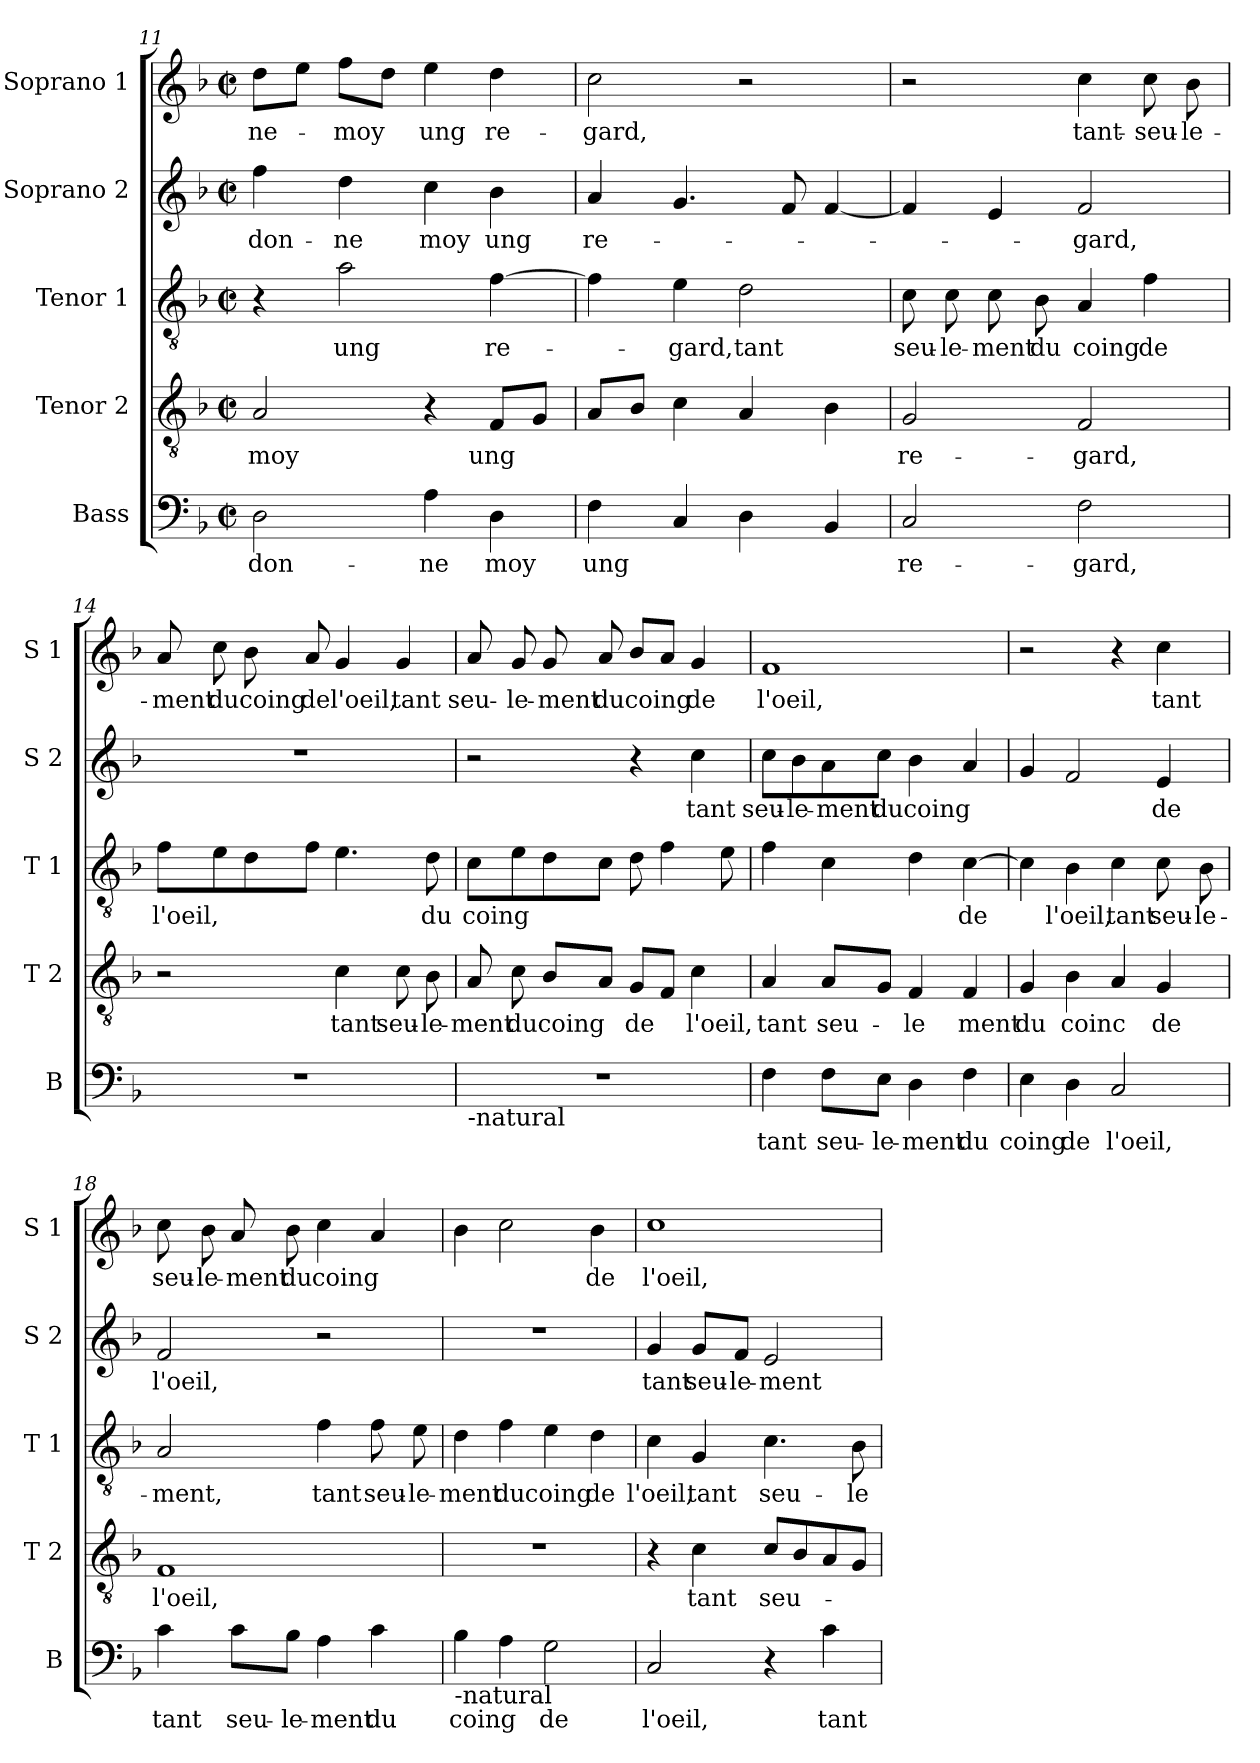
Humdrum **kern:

**kern	**text	**kern	**text	**kern	**text	**kern	**text	**kern	**text
*part5	*part5	*part4	*part4	*part3	*part3	*part2	*part2	*part1	*part1
*staff5	*staff5	*staff4	*staff4	*staff3	*staff3	*staff2	*staff2	*staff1	*staff1
*I"Bass	*	*I"Tenor 2	*	*I"Tenor 1	*	*I"Soprano 2	*	*I"Soprano 1	*
*I'B	*	*I'T 2	*	*I'T 1	*	*I'S 2	*	*I'S 1	*
!!LO:PB:g=z
*clefF4	*	*clefGv2	*	*clefGv2	*	*clefG2	*	*clefG2	*
*k[b-]	*	*k[b-]	*	*k[b-]	*	*k[b-]	*	*k[b-]	*
*F:	*	*F:	*	*F:	*	*F:	*	*F:	*
*M2/2	*	*M2/2	*	*M2/2	*	*M2/2	*	*M2/2	*
*met(c|)	*	*met(c|)	*	*met(c|)	*	*met(c|)	*	*met(c|)	*
=11	=11	=11	=11	=11	=11	=11	=11	=11	=11
2D\	don-	2A/	moy	4r	.	4ff\	don-	8dd\L	-ne-
.	.	.	.	.	.	.	.	8ee\J	.
.	.	.	.	2a\	ung	4dd\	-ne	8ff\L	-moy
.	.	.	.	.	.	.	.	8dd\J	.
4A\	-ne	4r	.	.	.	4cc\	moy	4ee\	ung
4D\	moy	8F/L	ung	[4f\	re-	4b-\	ung	4dd\	re-
.	.	8G/J	.	.	.	.	.	.	.
=12	=12	=12	=12	=12	=12	=12	=12	=12	=12
4F\	ung	8A/L	.	4f\]	.	4a/	re-	2cc\	-gard,
.	.	8B-/J	.	.	.	.	.	.	.
4C/	.	4c\	.	4e\	-gard,	4.g/	.	.	.
4D\	.	4A/	.	2d\	tant	.	.	2r	.
.	.	.	.	.	.	8f/	.	.	.
4BB-/	.	4B-\	.	.	.	[4f/	.	.	.
=13	=13	=13	=13	=13	=13	=13	=13	=13	=13
2C/	re-	2G/	re-	8c\	seu-	4f/]	.	2r	.
.	.	.	.	8c\	-le-	.	.	.	.
.	.	.	.	8c\	-ment	4e/	.	.	.
.	.	.	.	8B-\	du	.	.	.	.
2F\	-gard,	2F/	-gard,	4A/	coing	2f/	-gard,	4cc\	tant-
.	.	.	.	4f\	de	.	.	8cc\	-seu-
.	.	.	.	.	.	.	.	8b-\	-le-
=14	=14	=14	=14	=14	=14	=14	=14	=14	=14
1r	.	2r	.	8f\L	l'oeil,	1r	.	8a/	-ment
.	.	.	.	8e\	.	.	.	8cc\	du
.	.	.	.	8d\	.	.	.	8b-\	coing
.	.	.	.	8f\J	.	.	.	8a/	de
.	.	4c\	tant	4.e\	.	.	.	4g/	l'oeil,
.	.	8c\	seu-	.	.	.	.	4g/	tant
.	.	8B-\	-le-	8d\	du	.	.	.	.
=15	=15	=15	=15	=15	=15	=15	=15	=15	=15
!LO:TX:b:t=-natural	!	!	!	!	!	!	!	!	!
1r	.	8A/	-ment	8c\L	coing	2r	.	8a/	seu-
.	.	8c\	du	8e\	.	.	.	8g/	-le-
.	.	8B-/L	coing	8d\	.	.	.	8g/	-ment
.	.	8A/J	.	8c\J	.	.	.	8a/	du
.	.	8G/L	de	8d\	.	4r	.	8b-/L	coing
.	.	8F/J	.	4f\	.	.	.	8a/J	.
.	.	4c\	l'oeil,	.	.	4cc\	tant	4g/	de
.	.	.	.	8e\	.	.	.	.	.
!!LO:LB:g=z
=16	=16	=16	=16	=16	=16	=16	=16	=16	=16
4F\	tant	4A/	tant	4f\	.	8cc\L	seu-	1f	l'oeil,
.	.	.	.	.	.	8b-\	-le-	.	.
8F\L	seu-	8A/L	seu-	4c\	.	8a\	-ment	.	.
8E\J	-le-	8G/J	.	.	.	8cc\J	du	.	.
4D\	-ment	4F/	-le	4d\	.	4b-\	coing	.	.
4F\	du	4F/	ment	[4c\	de	4a/	.	.	.
=17	=17	=17	=17	=17	=17	=17	=17	=17	=17
4E\	coing	4G/	du	4c\]	.	4g/	.	2r	.
4D\	de	4B-\	coinc	4B-\	l'oeil,	2f/	.	.	.
2C/	l'oeil,	4A/	.	4c\	tant	.	.	4r	.
.	.	4G/	de	8c\	seu-	4e/	de	4cc\	tant
.	.	.	.	8B-\	-le-	.	.	.	.
=18	=18	=18	=18	=18	=18	=18	=18	=18	=18
4c\	tant	1F	l'oeil,	2A/	-ment,	2f/	l'oeil,	8cc\	seu-
.	.	.	.	.	.	.	.	8b-\	-le-
8c\L	seu-	.	.	.	.	.	.	8a/	-ment
8B-\J	-le-	.	.	.	.	.	.	8b-\	du
4A\	-ment	.	.	4f\	tant	2r	.	4cc\	coing
4c\	du	.	.	8f\	seu-	.	.	4a/	.
.	.	.	.	8e\	-le-	.	.	.	.
=19	=19	=19	=19	=19	=19	=19	=19	=19	=19
!LO:TX:b:t=-natural	!	!	!	!	!	!	!	!	!
4B-\	coing	1r	.	4d\	-ment	1r	.	4b-\	.
4A\	.	.	.	4f\	du	.	.	2cc\	.
2G\	de	.	.	4e\	coing	.	.	.	.
.	.	.	.	4d\	de	.	.	4b-\	de
=20	=20	=20	=20	=20	=20	=20	=20	=20	=20
2C/	l'oeil,	4r	.	4c\	l'oeil,	4g/	tant	1cc	l'oeil,
.	.	4c\	tant	4G/	tant	8g/L	seu-	.	.
.	.	.	.	.	.	8f/J	-le-	.	.
4r	.	8c/L	seu-	4.c\	seu-	2e/	-ment	.	.
.	.	8B-/	.	.	.	.	.	.	.
4c\	tant	8A/	.	.	.	.	.	.	.
.	.	8G/J	.	8B-\	-le-	.	.	.	.
=	=	=	=	=	=	=	=	=	=
*-	*-	*-	*-	*-	*-	*-	*-	*-	*-
